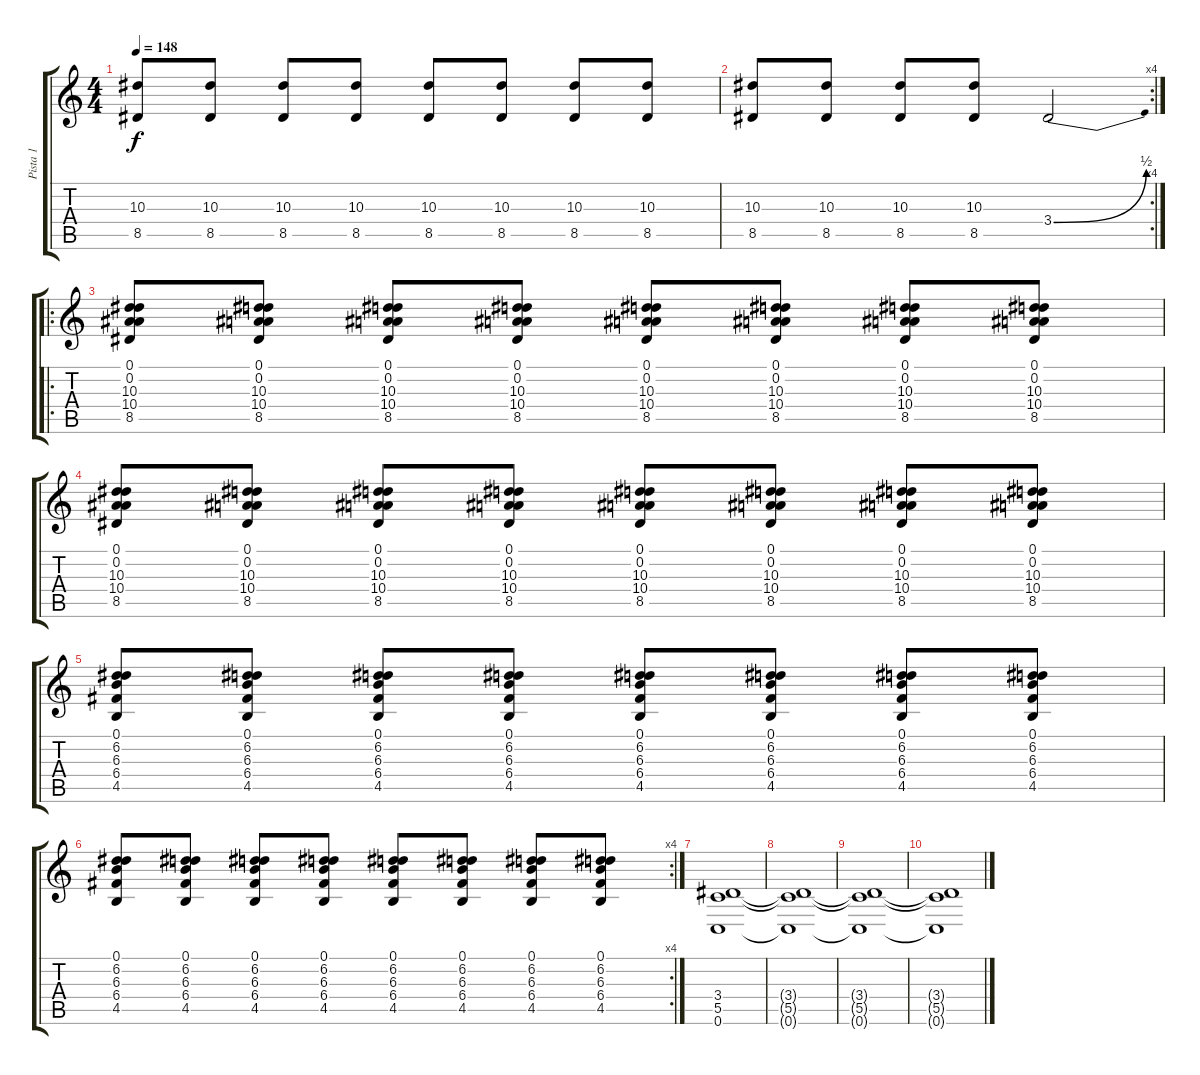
\track ("Pista 1" "Pista 1") {instrument distortionguitar}
\staff {score tabs}
\tuning (D4 A3 F3 C3 G2 C2) {hide}
\ts (4 4)
\tempo 148
\clef g2
\ks c
(10.3 8.5).8{dy f} (10.3 8.5).8 (10.3 8.5).8 (10.3 8.5).8 (10.3 8.5).8 (10.3 8.5).8 (10.3 8.5).8 (10.3 8.5).8 |
\rc 4
(10.3 8.5).8 (10.3 8.5).8 (10.3 8.5).8 (10.3 8.5).8 3.4{be (bend 0 0 60 2)}.2 |
\ro
(0.1 0.2 10.3 10.4 8.5).8 (0.1 0.2 10.3 10.4 8.5).8 (0.1 0.2 10.3 10.4 8.5).8 (0.1 0.2 10.3 10.4 8.5).8 (0.1 0.2 10.3 10.4 8.5).8 (0.1 0.2 10.3 10.4 8.5).8 (0.1 0.2 10.3 10.4 8.5).8 (0.1 0.2 10.3 10.4 8.5).8 |
(0.1 0.2 10.3 10.4 8.5).8 (0.1 0.2 10.3 10.4 8.5).8 (0.1 0.2 10.3 10.4 8.5).8 (0.1 0.2 10.3 10.4 8.5).8 (0.1 0.2 10.3 10.4 8.5).8 (0.1 0.2 10.3 10.4 8.5).8 (0.1 0.2 10.3 10.4 8.5).8 (0.1 0.2 10.3 10.4 8.5).8 |
(0.1 6.2 6.3 6.4 4.5).8 (0.1 6.2 6.3 6.4 4.5).8 (0.1 6.2 6.3 6.4 4.5).8 (0.1 6.2 6.3 6.4 4.5).8 (0.1 6.2 6.3 6.4 4.5).8 (0.1 6.2 6.3 6.4 4.5).8 (0.1 6.2 6.3 6.4 4.5).8 (0.1 6.2 6.3 6.4 4.5).8 |
\rc 4
(0.1 6.2 6.3 6.4 4.5).8 (0.1 6.2 6.3 6.4 4.5).8 (0.1 6.2 6.3 6.4 4.5).8 (0.1 6.2 6.3 6.4 4.5).8 (0.1 6.2 6.3 6.4 4.5).8 (0.1 6.2 6.3 6.4 4.5).8 (0.1 6.2 6.3 6.4 4.5).8 (0.1 6.2 6.3 6.4 4.5).8 |
(3.4 5.5 0.6).1 |
(3.4{t} 5.5{t} 0.6{t}).1 |
(3.4{t} 5.5{t} 0.6{t}).1 |
(3.4{t} 5.5{t} 0.6{t}).1
